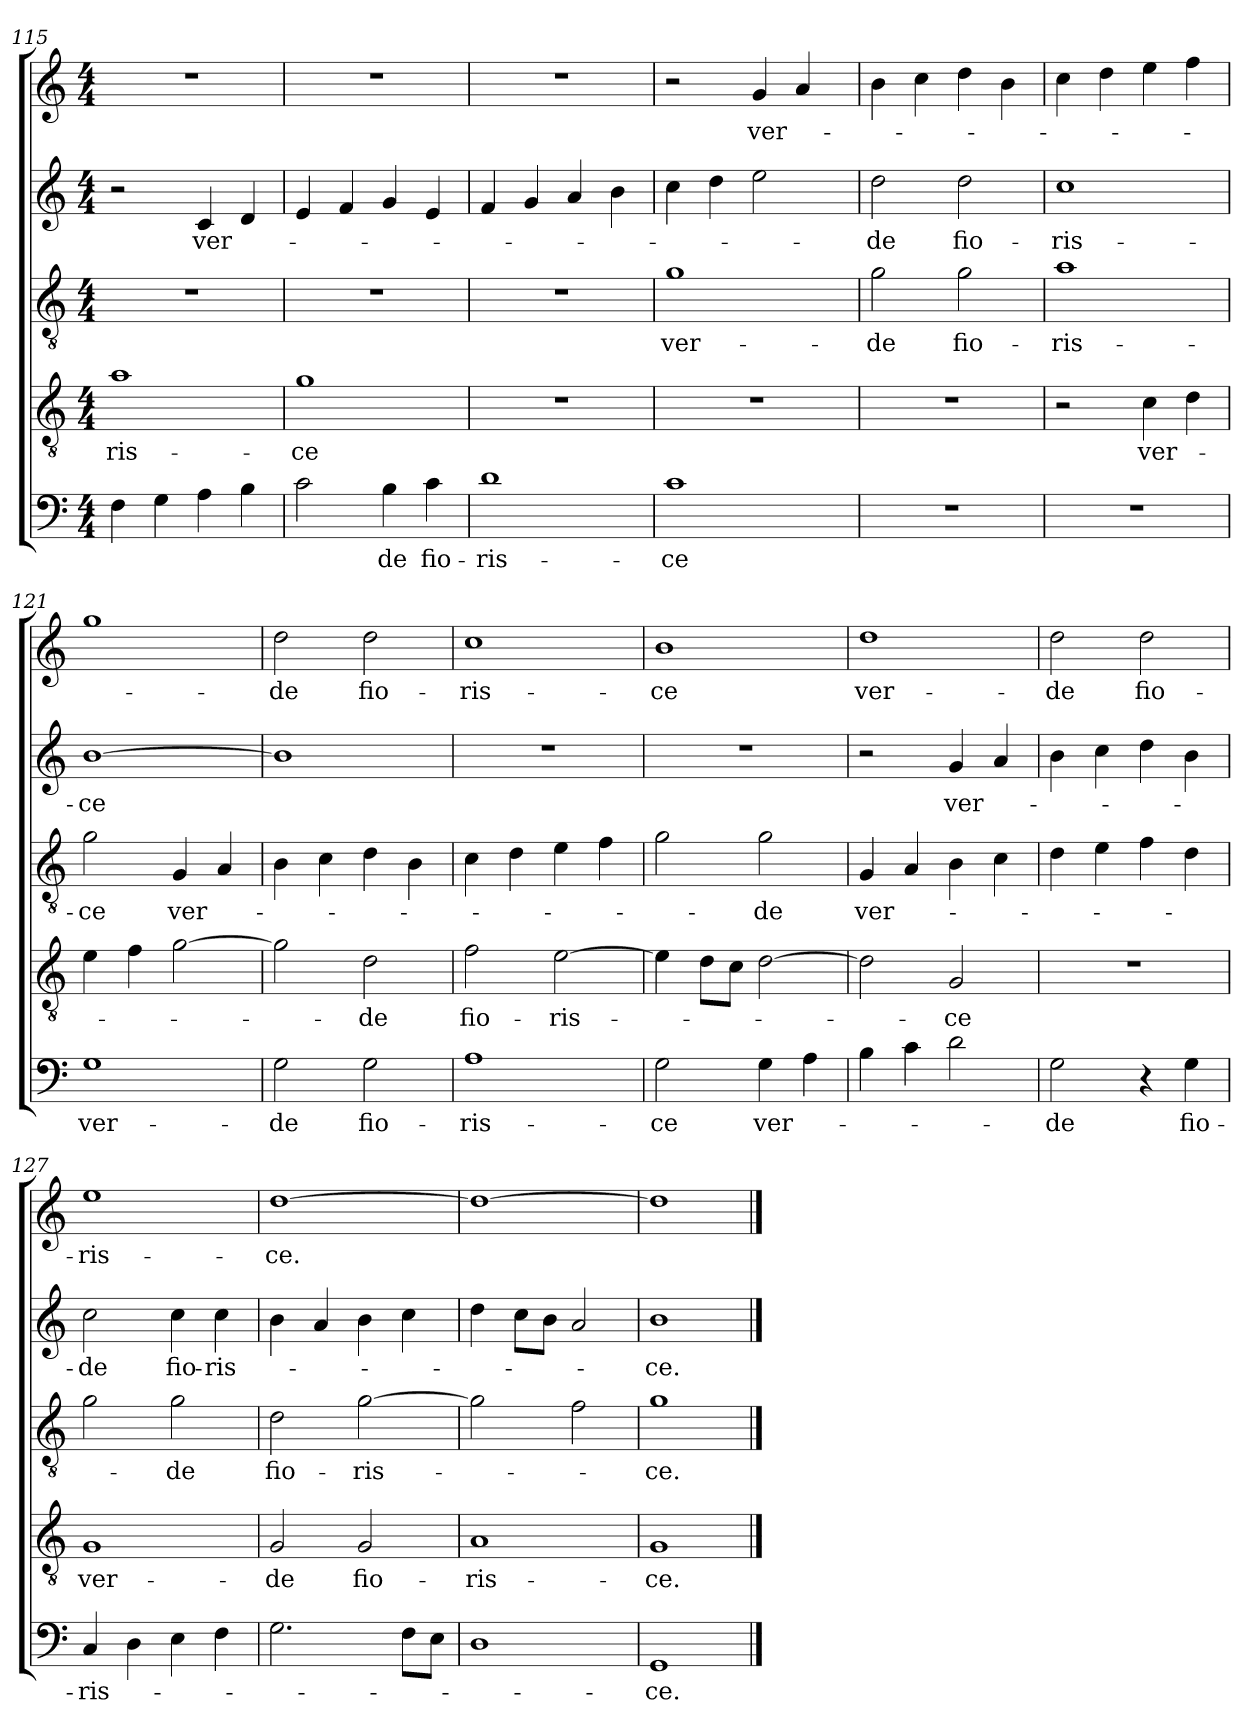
**kern	**text	**kern	**text	**kern	**text	**kern	**text	**kern	**text
*part5	*part5	*part4	*part4	*part3	*part3	*part2	*part2	*part1	*part1
*staff5	*staff5	*staff4	*staff4	*staff3	*staff3	*staff2	*staff2	*staff1	*staff1
*clefF4	*	*clefGv2	*	*clefGv2	*	*clefG2	*	*clefG2	*
*k[]	*	*k[]	*	*k[]	*	*k[]	*	*k[]	*
*M4/4	*	*M4/4	*	*M4/4	*	*M4/4	*	*M4/4	*
=115	=115	=115	=115	=115	=115	=115	=115	=115	=115
4F\	.	1a\	ris-	1r	.	2r	.	1r	.
4G\	.	.	.	.	.	.	.	.	.
4A\	.	.	.	.	.	4c/	ver-	.	.
4B\	.	.	.	.	.	4d/	.	.	.
=116	=116	=116	=116	=116	=116	=116	=116	=116	=116
2c\	.	1g\	ce	1r	.	4e/	.	1r	.
.	.	.	.	.	.	4f/	.	.	.
4B\	de	.	.	.	.	4g/	.	.	.
4c\	fio-	.	.	.	.	4e/	.	.	.
=117	=117	=117	=117	=117	=117	=117	=117	=117	=117
1d\	ris-	1r	.	1r	.	4f/	.	1r	.
.	.	.	.	.	.	4g/	.	.	.
.	.	.	.	.	.	4a/	.	.	.
.	.	.	.	.	.	4b\	.	.	.
=118	=118	=118	=118	=118	=118	=118	=118	=118	=118
1c\	ce	1r	.	1g\	ver-	4cc\	.	2r	.
.	.	.	.	.	.	4dd\	.	.	.
.	.	.	.	.	.	2ee\	.	4g/	ver-
.	.	.	.	.	.	.	.	4a/	.
=119	=119	=119	=119	=119	=119	=119	=119	=119	=119
1r	.	1r	.	2g\	de	2dd\	de	4b\	.
.	.	.	.	.	.	.	.	4cc\	.
.	.	.	.	2g\	fio-	2dd\	fio-	4dd\	.
.	.	.	.	.	.	.	.	4b\	.
=120	=120	=120	=120	=120	=120	=120	=120	=120	=120
1r	.	2r	.	1a\	ris-	1cc\	ris-	4cc\	.
.	.	.	.	.	.	.	.	4dd\	.
.	.	4c\	ver-	.	.	.	.	4ee\	.
.	.	4d\	.	.	.	.	.	4ff\	.
=121	=121	=121	=121	=121	=121	=121	=121	=121	=121
1G\	ver-	4e\	.	2g\	ce	[1b\	ce	1gg\	.
.	.	4f\	.	.	.	.	.	.	.
.	.	[2g\	.	4G/	ver-	.	.	.	.
.	.	.	.	4A/	.	.	.	.	.
=122	=122	=122	=122	=122	=122	=122	=122	=122	=122
2G\	de	2g\]	.	4B\	.	1b\]	.	2dd\	de
.	.	.	.	4c\	.	.	.	.	.
2G\	fio-	2d\	de	4d\	.	.	.	2dd\	fio-
.	.	.	.	4B\	.	.	.	.	.
=123	=123	=123	=123	=123	=123	=123	=123	=123	=123
1A\	ris-	2f\	fio-	4c\	.	1r	.	1cc\	ris-
.	.	.	.	4d\	.	.	.	.	.
.	.	[2e\	ris-	4e\	.	.	.	.	.
.	.	.	.	4f\	.	.	.	.	.
=124	=124	=124	=124	=124	=124	=124	=124	=124	=124
2G\	ce	4e\]	.	2g\	.	1r	.	1b\	ce
.	.	8d\L	.	.	.	.	.	.	.
.	.	8c\J	.	.	.	.	.	.	.
4G\	ver-	[2d\	.	2g\	de	.	.	.	.
4A\	.	.	.	.	.	.	.	.	.
=125	=125	=125	=125	=125	=125	=125	=125	=125	=125
4B\	.	2d\]	.	4G/	ver-	2r	.	1dd\	ver-
4c\	.	.	.	4A/	.	.	.	.	.
2d\	.	2G/	ce	4B\	.	4g/	ver-	.	.
.	.	.	.	4c\	.	4a/	.	.	.
=126	=126	=126	=126	=126	=126	=126	=126	=126	=126
2G\	de	1r	.	4d\	.	4b\	.	2dd\	de
.	.	.	.	4e\	.	4cc\	.	.	.
4r	.	.	.	4f\	.	4dd\	.	2dd\	fio-
4G\	fio-	.	.	4d\	.	4b\	.	.	.
=127	=127	=127	=127	=127	=127	=127	=127	=127	=127
4C/	ris-	1G/	ver-	2g\	.	2cc\	de	1ee\	ris-
4D\	.	.	.	.	.	.	.	.	.
4E\	.	.	.	2g\	de	4cc\	fio-	.	.
4F\	.	.	.	.	.	4cc\	ris-	.	.
=128	=128	=128	=128	=128	=128	=128	=128	=128	=128
2.G\	.	2G/	de	2d\	fio-	4b\	.	[1dd\	ce.
.	.	.	.	.	.	4a/	.	.	.
.	.	2G/	fio-	[2g\	ris-	4b\	.	.	.
8F\L	.	.	.	.	.	4cc\	.	.	.
8E\J	.	.	.	.	.	.	.	.	.
=129	=129	=129	=129	=129	=129	=129	=129	=129	=129
1D\	.	1A/	ris-	2g\]	.	4dd\	.	1dd\_	.
.	.	.	.	.	.	8cc\L	.	.	.
.	.	.	.	.	.	8b\J	.	.	.
.	.	.	.	2f\	.	2a/	.	.	.
=130	=130	=130	=130	=130	=130	=130	=130	=130	=130
1GG/	ce.	1G/	ce.	1g\	ce.	1b\	ce.	1dd\]	.
==	==	==	==	==	==	==	==	==	==
*-	*-	*-	*-	*-	*-	*-	*-	*-	*-
